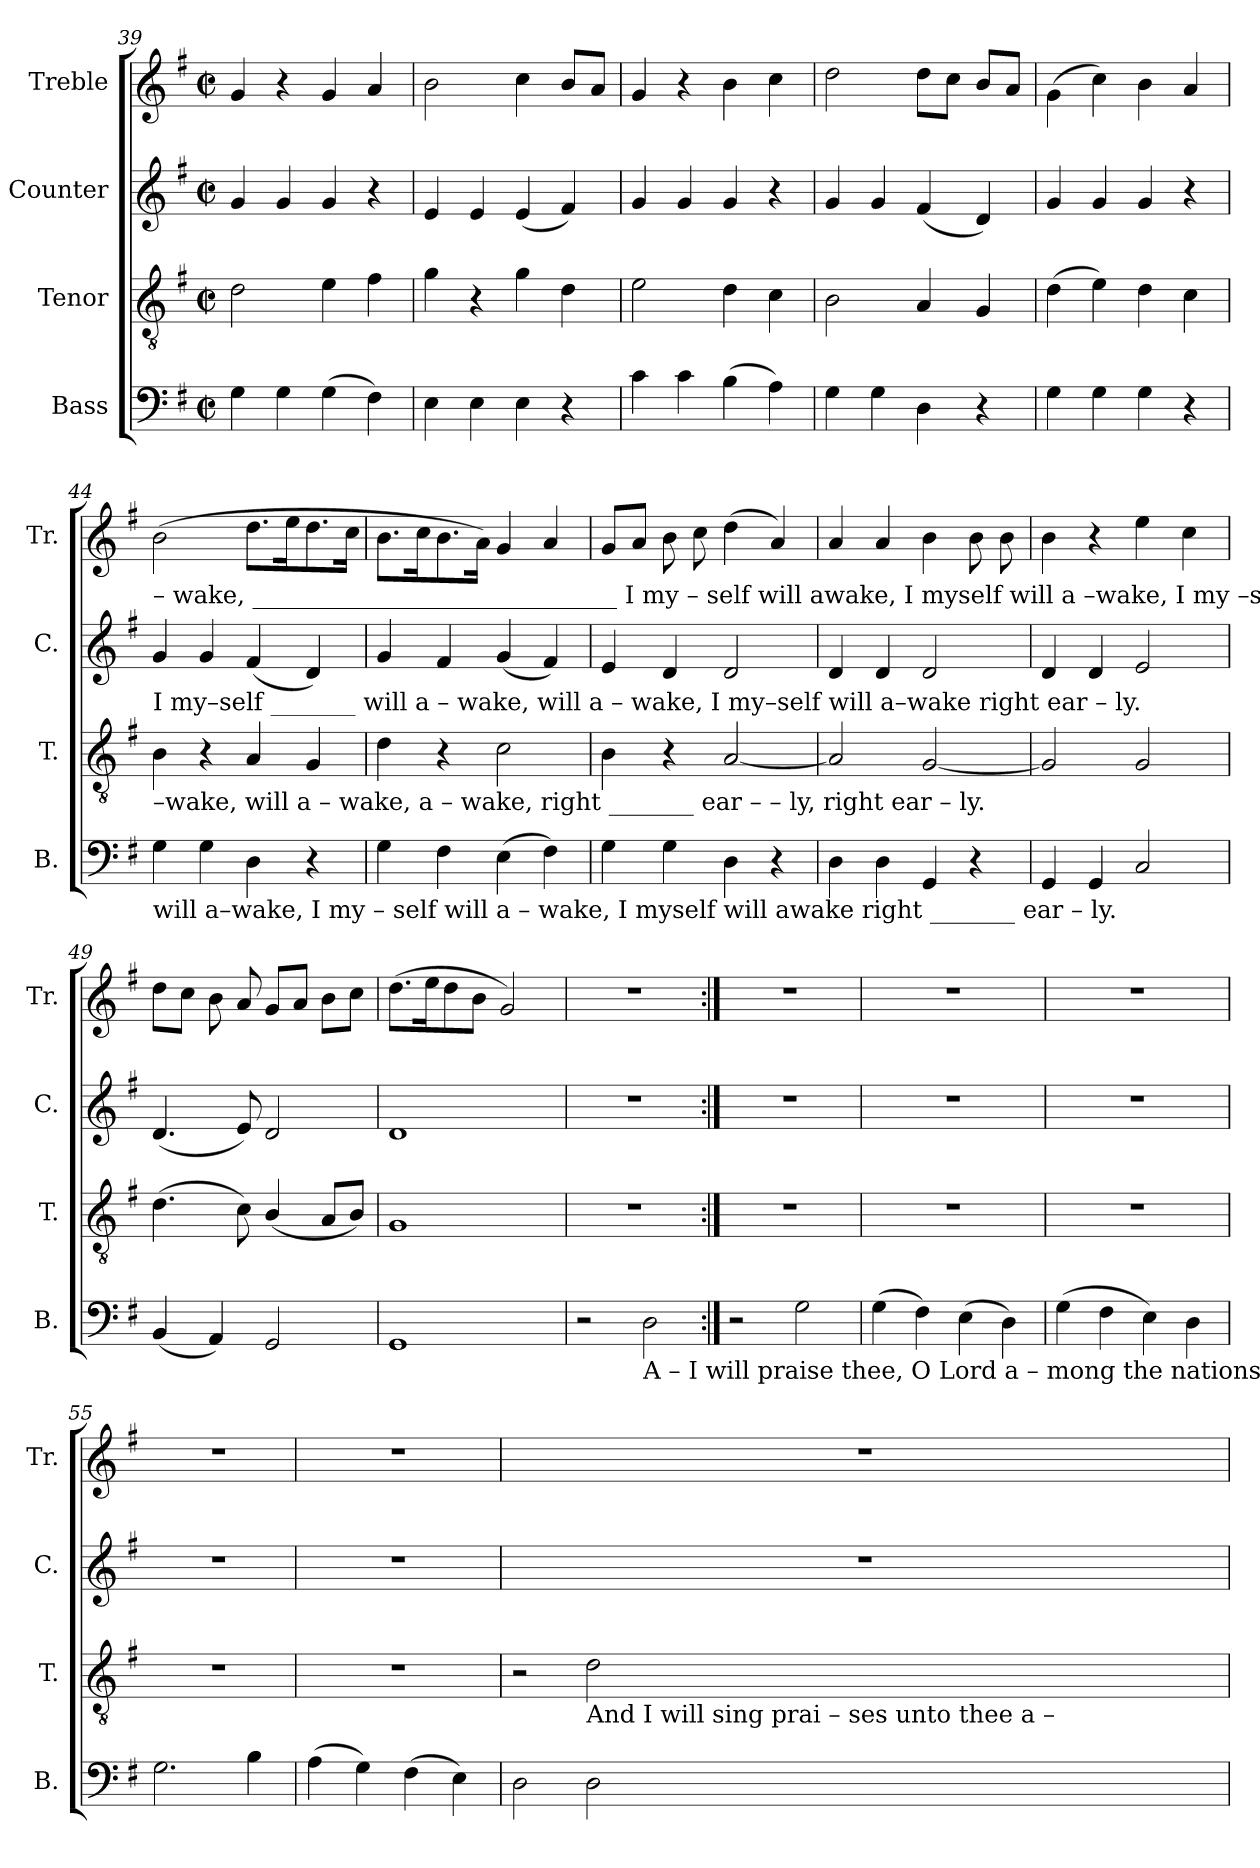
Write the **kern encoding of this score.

**kern	**kern	**kern	**kern
*part4	*part3	*part2	*part1
*staff4	*staff3	*staff2	*staff1
*I"Bass	*I"Tenor	*I"Counter	*I"Treble
*I'B.	*I'T.	*I'C.	*I'Tr.
*clefF4	*clefGv2	*clefG2	*clefG2
*k[f#]	*k[f#]	*k[f#]	*k[f#]
*M2/2	*M2/2	*M2/2	*M2/2
*met(c|)	*met(c|)	*met(c|)	*met(c|)
=39	=39	=39	=39
4G\	2d\	4g/	4g/
4G\	.	4g/	4r
(4G\	4e\	4g/	4g/
4F#\)	4f#\	4r	4a/
=40	=40	=40	=40
4E\	4g\	4e/	2b\
4E\	4r	4e/	.
4E\	4g\	(4e/	4cc\
4r	4d\	4f#/)	8b/L
.	.	.	8a/J
=41	=41	=41	=41
4c\	2e\	4g/	4g/
4c\	.	4g/	4r
(4B\	4d\	4g/	4b\
4A\)	4c\	4r	4cc\
=42	=42	=42	=42
4G\	2B\	4g/	2dd\
4G\	.	4g/	.
4D\	4A/	(4f#/	8dd\L
.	.	.	8cc\J
4r	4G/	4d/)	8b/L
.	.	.	8a/J
=43	=43	=43	=43
4G\	(4d\	4g/	(4g\
4G\	4e\)	4g/	4cc\)
4G\	4d\	4g/	4b\
4r	4c\	4r	4a/
!!LO:LB:g=z
=44	=44	=44	=44
!	!	!	!LO:TX:b:t=– wake, ______________________________   I    my – self will awake,        I myself will a –wake,  I   my –self    will  a – wake right   ear       –        ly.
!	!	!LO:TX:b:t=I  my–self _______         will     a    –    wake,    will    a  –  wake,       I  my–self            will  a–wake    right              ear         –         ly.	!
!	!LO:TX:b:t=–wake,  will      a     –     wake,             a      –    wake,           right _______        ear       –        –     ly,          right               ear        –         ly.	!	!
!LO:TX:b:t=will  a–wake,                I          my   –  self        will    a – wake,         I  myself               will  awake       right _______   ear       –          ly.	!	!	!
4G\	4B\	4g/	(2b\
4G\	4r	4g/	.
4D\	4A/	(4f#/	8.dd\L
.	.	.	16ee\K
4r	4G/	4d/)	8.dd\
.	.	.	16cc\Jk
=45	=45	=45	=45
4G\	4d\	4g/	8.b\L
.	.	.	16cc\K
4F#\	4r	4f#/	8.b\
.	.	.	16a\Jk)
(4E\	2c\	(4g/	4g/
4F#\)	.	4f#/)	4a/
=46	=46	=46	=46
4G\	4B\	4e/	8g/L
.	.	.	8a/J
4G\	4r	4d/	8b\
.	.	.	8cc\
4D\	[2A/	2d/	(4dd\
4r	.	.	4a/)
=47	=47	=47	=47
4D\	2A/]	4d/	4a/
4D\	.	4d/	4a/
4GG/	[2G/	2d/	4b\
4r	.	.	8b\
.	.	.	8b\
=48	=48	=48	=48
4GG/	2G/]	4d/	4b\
4GG/	.	4d/	4r
2C/	2G/	2e/	4ee\
.	.	.	4cc\
=49	=49	=49	=49
(4BB/	(4.d\	(4.d/	8dd\L
.	.	.	8cc\J
4AA/)	.	.	8b\
.	8c\)	8e/)	8a/
2GG/	(4B/	2d/	8g/L
.	.	.	8a/J
.	8A/L	.	8b\L
.	8B/J)	.	8cc\J
=50	=50	=50	=50
1GG	1G	1d	(8.dd\L
.	.	.	16ee\K
.	.	.	8dd\
.	.	.	8b\J
.	.	.	2g/)
!!LO:LB:g=z
=51	=51	=51	=51
2r	1r	1r	1r
!LO:TX:b:t=A –                I        will    praise    thee,        O      Lord   a – mong   the       nations.	!	!	!
2D\	.	.	.
=52:|!	=52:|!	=52:|!	=52:|!
2r	1r	1r	1r
2G\	.	.	.
=53	=53	=53	=53
(4G\	1r	1r	1r
4F#\)	.	.	.
(4E\	.	.	.
4D\)	.	.	.
=54	=54	=54	=54
(4G\	1r	1r	1r
4F#\	.	.	.
4E\)	.	.	.
4D\	.	.	.
=55	=55	=55	=55
2.G\	1r	1r	1r
4B\	.	.	.
=56	=56	=56	=56
(4A\	1r	1r	1r
4G\)	.	.	.
(4F#\	.	.	.
4E\)	.	.	.
=57	=57	=57	=57
2D\	2r	1r	1r
!	!LO:TX:b:t=And   I          will       sing   prai – ses  unto     thee             a –	!	!
2D\	2d\	.	.
=	=	=	=
*-	*-	*-	*-
